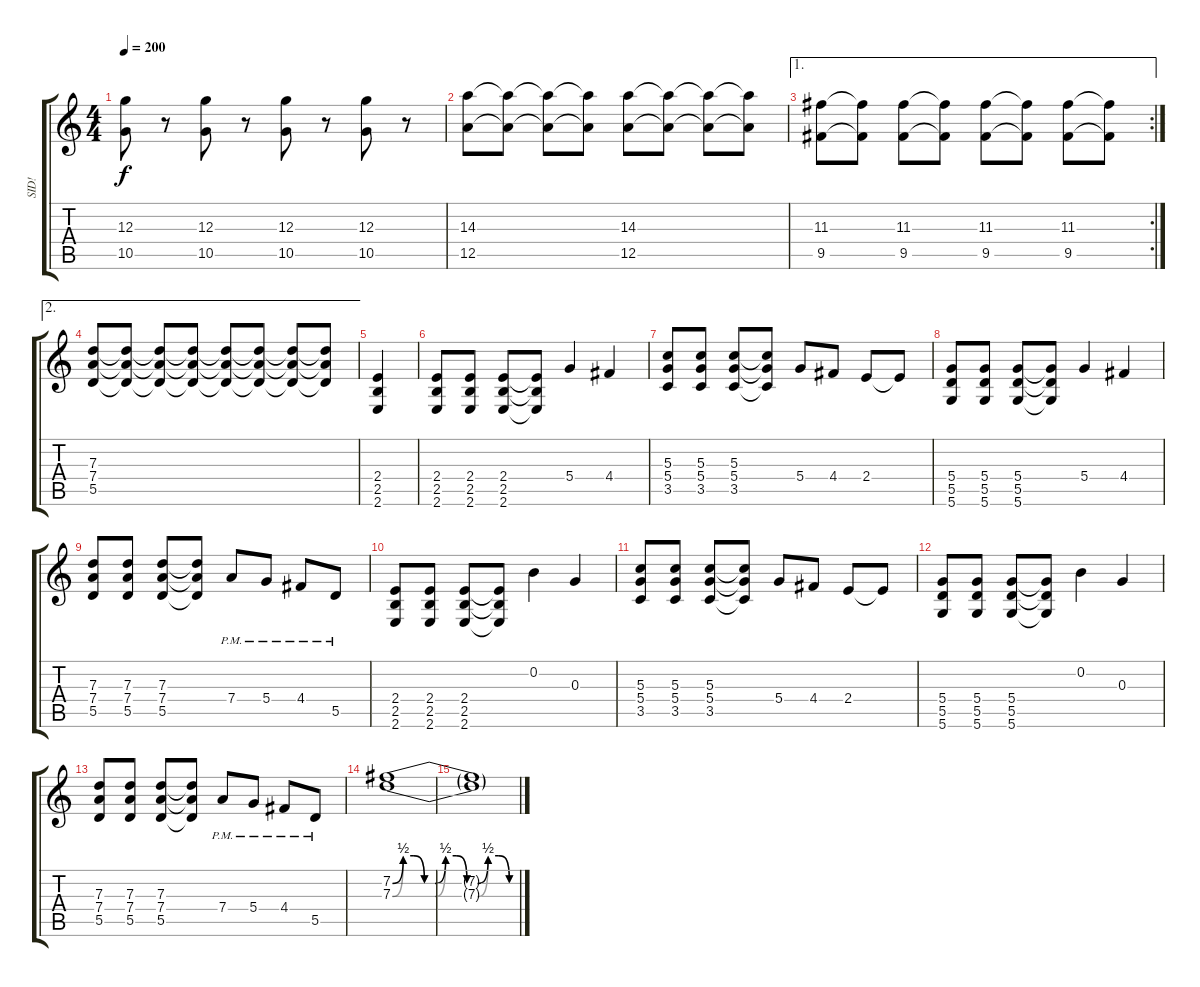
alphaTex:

\track ("SID!" "SID!") {solo instrument distortionguitar}
\staff {score tabs}
\tuning (E4 B3 G3 D3 A2 D2) {hide}
\ts (4 4)
\tempo 200
\clef g2
\ks c
(12.3 10.5).8{dy f} r.8 (12.3 10.5).8 r.8 (12.3 10.5).8 r.8 (12.3 10.5).8 r.8 |
(14.3 12.5).8 (14.3{t} 12.5{t}).8 (14.3{t} 12.5{t}).8 (14.3{t} 12.5{t}).8 (14.3 12.5).8 (14.3{t} 12.5{t}).8 (14.3{t} 12.5{t}).8 (14.3{t} 12.5{t}).8 |
\ae 1
\rc 2
(11.3 9.5).8 (11.3{t} 9.5{t}).8 (11.3 9.5).8 (11.3{t} 9.5{t}).8 (11.3 9.5).8 (11.3{t} 9.5{t}).8 (11.3 9.5).8 (11.3{t} 9.5{t}).8 |
\ae 2
(7.3 7.4 5.5).8 (7.3{t} 7.4{t} 5.5{t}).8 (7.3{t} 7.4{t} 5.5{t}).8 (7.3{t} 7.4{t} 5.5{t}).8 (7.3{t} 7.4{t} 5.5{t}).8 (7.3{t} 7.4{t} 5.5{t}).8 (7.3{t} 7.4{t} 5.5{t}).8 (7.3{t} 7.4{t} 5.5{t}).8 |
(2.4 2.5 2.6).4 |
(2.4 2.5 2.6).8 (2.4 2.5 2.6).8 (2.4 2.5 2.6).8 (2.4{t} 2.5{t} 2.6{t}).8 5.4.4 4.4.4 |
(5.3 5.4 3.5).8 (5.3 5.4 3.5).8 (5.3 5.4 3.5).8 (5.3{t} 5.4{t} 3.5{t}).8 5.4.8 4.4.8 2.4.8 2.4{t}.8 |
(5.4 5.5 5.6).8 (5.4 5.5 5.6).8 (5.4 5.5 5.6).8 (5.4{t} 5.5{t} 5.6{t}).8 5.4.4 4.4.4 |
(7.3 7.4 5.5).8 (7.3 7.4 5.5).8 (7.3 7.4 5.5).8 (7.3{t} 7.4{t} 5.5{t}).8 7.4{pm}.8 5.4{pm}.8 4.4{pm}.8 5.5{pm}.8 |
(2.4 2.5 2.6).8 (2.4 2.5 2.6).8 (2.4 2.5 2.6).8 (2.4{t} 2.5{t} 2.6{t}).8 0.2.4 0.3.4 |
(5.3 5.4 3.5).8 (5.3 5.4 3.5).8 (5.3 5.4 3.5).8 (5.3{t} 5.4{t} 3.5{t}).8 5.4.8 4.4.8 2.4.8 2.4{t}.8 |
(5.4 5.5 5.6).8 (5.4 5.5 5.6).8 (5.4 5.5 5.6).8 (5.4{t} 5.5{t} 5.6{t}).8 0.2.4 0.3.4 |
(7.3 7.4 5.5).8 (7.3 7.4 5.5).8 (7.3 7.4 5.5).8 (7.3{t} 7.4{t} 5.5{t}).8 7.4{pm}.8 5.4{pm}.8 4.4{pm}.8 5.5{pm}.8 |
(7.2{be (custom 0 0 5 2 10 2 15 0 20 0 25 2 30 2 35 0 40 0 45 2 50 2 55 0 60 0)} 7.3{be (custom 0 0 5 2 10 2 15 0 20 0 25 2 30 2 35 0 40 0 45 2 50 2 55 0 60 0)}).1 |
(7.2{t} 7.3{t}).1
